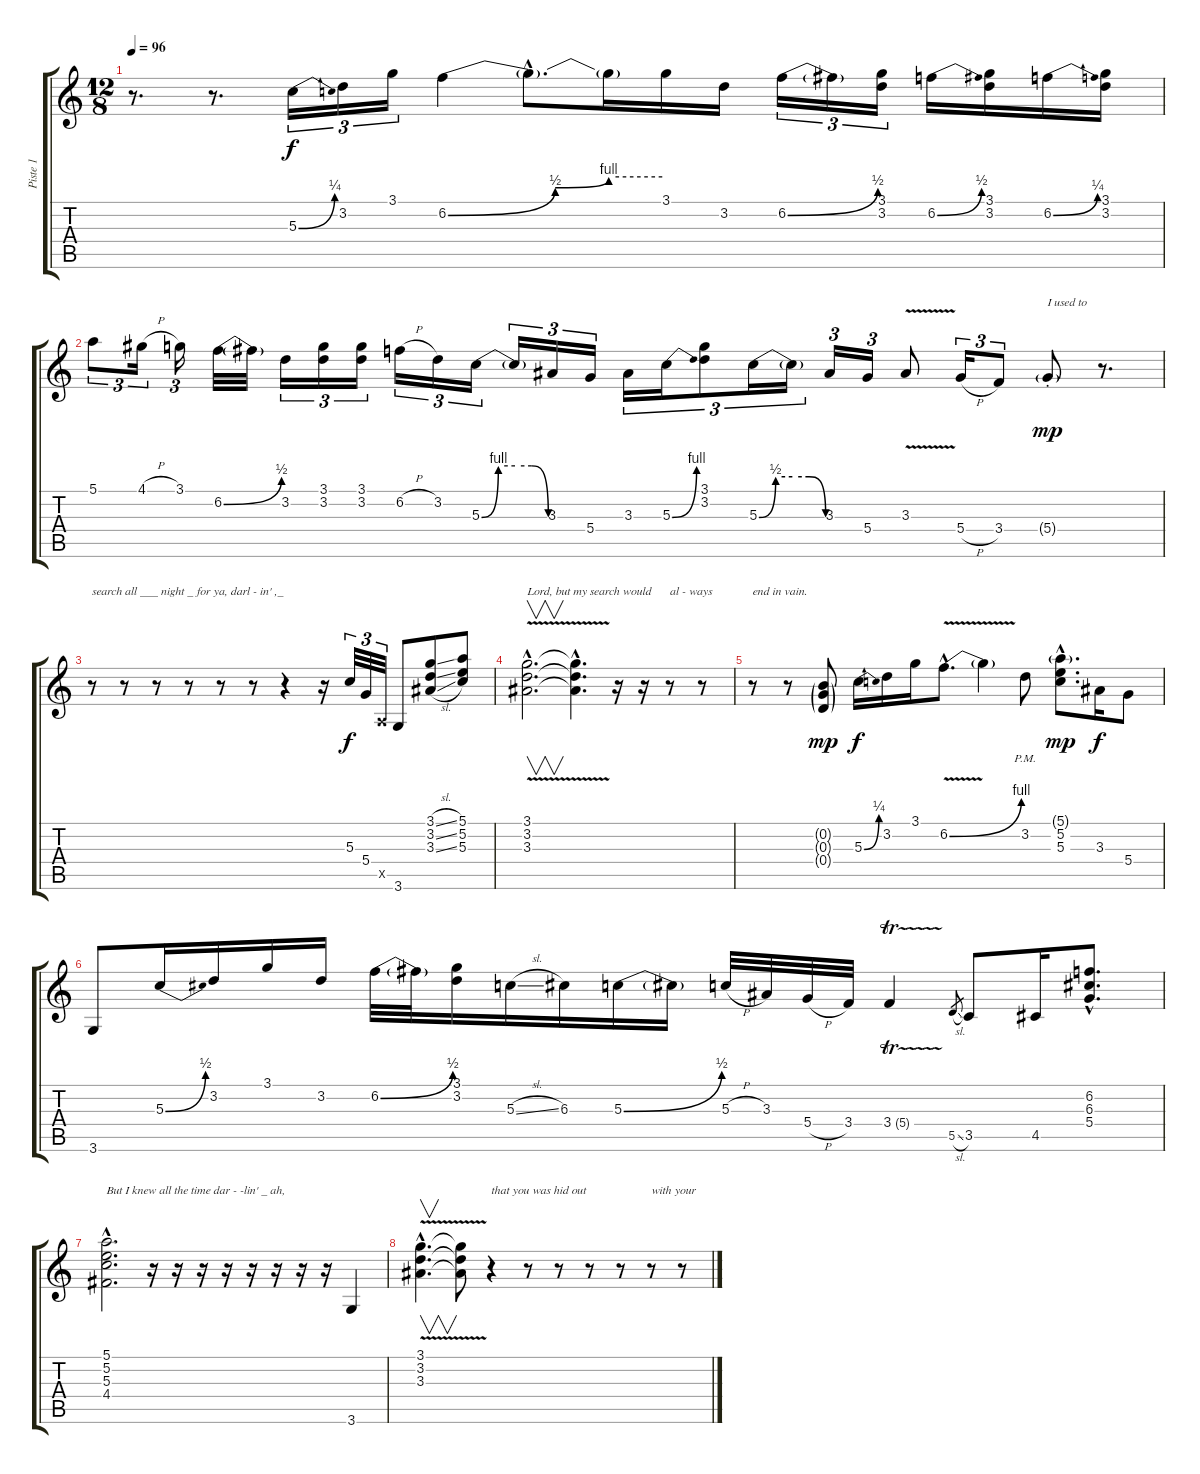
\track ("Piste 1" "Piste 1") {instrument acousticguitarnylon}
\staff {score tabs}
\tuning (E4 B3 G3 D3 A2 E2) {hide}
\ts (12 8)
\tempo 96
\clef g2
\ks c
r.8{d dy f} r.8{d} 5.3{be (bend 0 0 60 1)}.16{tu (3 2)} 3.2.16{tu (3 2)} 3.1.16{tu (3 2)} 6.2{be (custom 0 0 30 2 45 4 60 4)}.4 6.2{hac t}.8{d} 6.2{t}.16 3.1.16 3.2.16 6.2{be (bend 0 0 60 2)}.16{tu (3 2)} 6.2{t}.16{tu (3 2)} (3.1 3.2).16{tu (3 2)} 6.2{be (bend 0 0 60 2)}.16 (3.1 3.2).16 6.2{be (bend 0 0 60 1)}.16 (3.1 3.2).16 |
5.1.8{tu (3 2)} 4.1{h}.16{tu (3 2)} 3.1.16{tu (3 2)} 6.2{be (bend 0 0 60 2)}.32 6.2{t}.32 3.2.16{tu (3 2)} (3.1 3.2).16{tu (3 2)} (3.1 3.2).16{tu (3 2)} 6.2{h}.16{tu (3 2)} 3.2.16{tu (3 2)} 5.3{be (custom 0 0 15 4 30 4 45 4 60 0)}.16{tu (3 2)} 5.3{t}.16{tu (3 2)} 3.3.16{tu (3 2)} 5.4.16{tu (3 2)} 3.3.16{tu (3 2)} 5.3{be (bend 0 0 60 4)}.16{tu (3 2)} (3.1 3.2).8{tu (3 2)} 5.3{be (custom 0 0 15 2 30 2 45 2 60 0)}.16{tu (3 2)} 5.3{t}.16{tu (3 2)} 3.3.16{tu (3 2)} 5.4.16{tu (3 2)} 3.3{v}.8 5.4{h}.16{tu (3 2)} 3.4.8{tu (3 2)} 5.4{g st}.8{txt "I used to" dy mp} r.8{d} |
r.8{txt "search all ___ night _ for ya, darl - in' ,_"} r.8 r.8 r.8 r.8 r.8 r.4 r.16 5.3.32{tu (3 2) dy f} 5.4.32{tu (3 2)} 0.5{x}.32{tu (3 2)} 3.6.8 (3.1{sl} 3.2{sl} 3.3{sl}).8 (5.1 5.2 5.3).8 |
(3.1{hac} 3.2{hac} 3.3{v hac}).2{v d txt "Lord, but my search would"} (3.1{hac t} 3.2{hac t} 3.3{hac t}).4{d} r.16 r.16 r.8{txt "al - ways"} r.8 |
r.8{txt "end in vain."} r.8 (0.2{g} 0.3{g} 0.4{g}).8{dy mp} 5.3{be (bend 0 0 60 1)}.16{dy f} 3.2.16 3.1.16 6.2{be (bend 0 0 60 4) v hac}.8{d} 6.2{t}.4 3.2{pm}.8 (5.1{g hac} 5.2{hac} 5.3{hac}).8{d dy mp} 3.3.16{dy f} 5.4.8 |
3.6.8 5.3{be (bend 0 0 60 2)}.16 3.2.16 3.1.16 3.2.16 6.2{be (bend 0 0 60 2)}.32 6.2{t}.32 (3.1 3.2).16 5.3{sl}.16 6.3.16 5.3{be (bend 0 0 60 2)}.16 5.3{t}.16 5.3{h}.32 3.3.32 5.4{h}.32 3.4.32 3.4{tr (5 32)}.4 5.5{sl}.8{gr} 3.5.8 4.5.16 (6.2{hac} 6.3{hac} 5.4{hac}).8{d} |
(5.1{hac} 5.2{hac} 5.3{hac} 4.4{hac}).2{d txt "But I knew all the time dar - -lin' _ ah,"} r.16 r.16 r.16 r.16 r.16 r.16 r.16 r.16 3.6.4 |
(3.1{v hac} 3.2{hac} 3.3{hac}).4{v d} (3.1{t} 3.2{t} 3.3{t}).8 r.4{txt "that you was hid out"} r.8 r.8 r.8 r.8 r.8{txt "with your"} r.8
